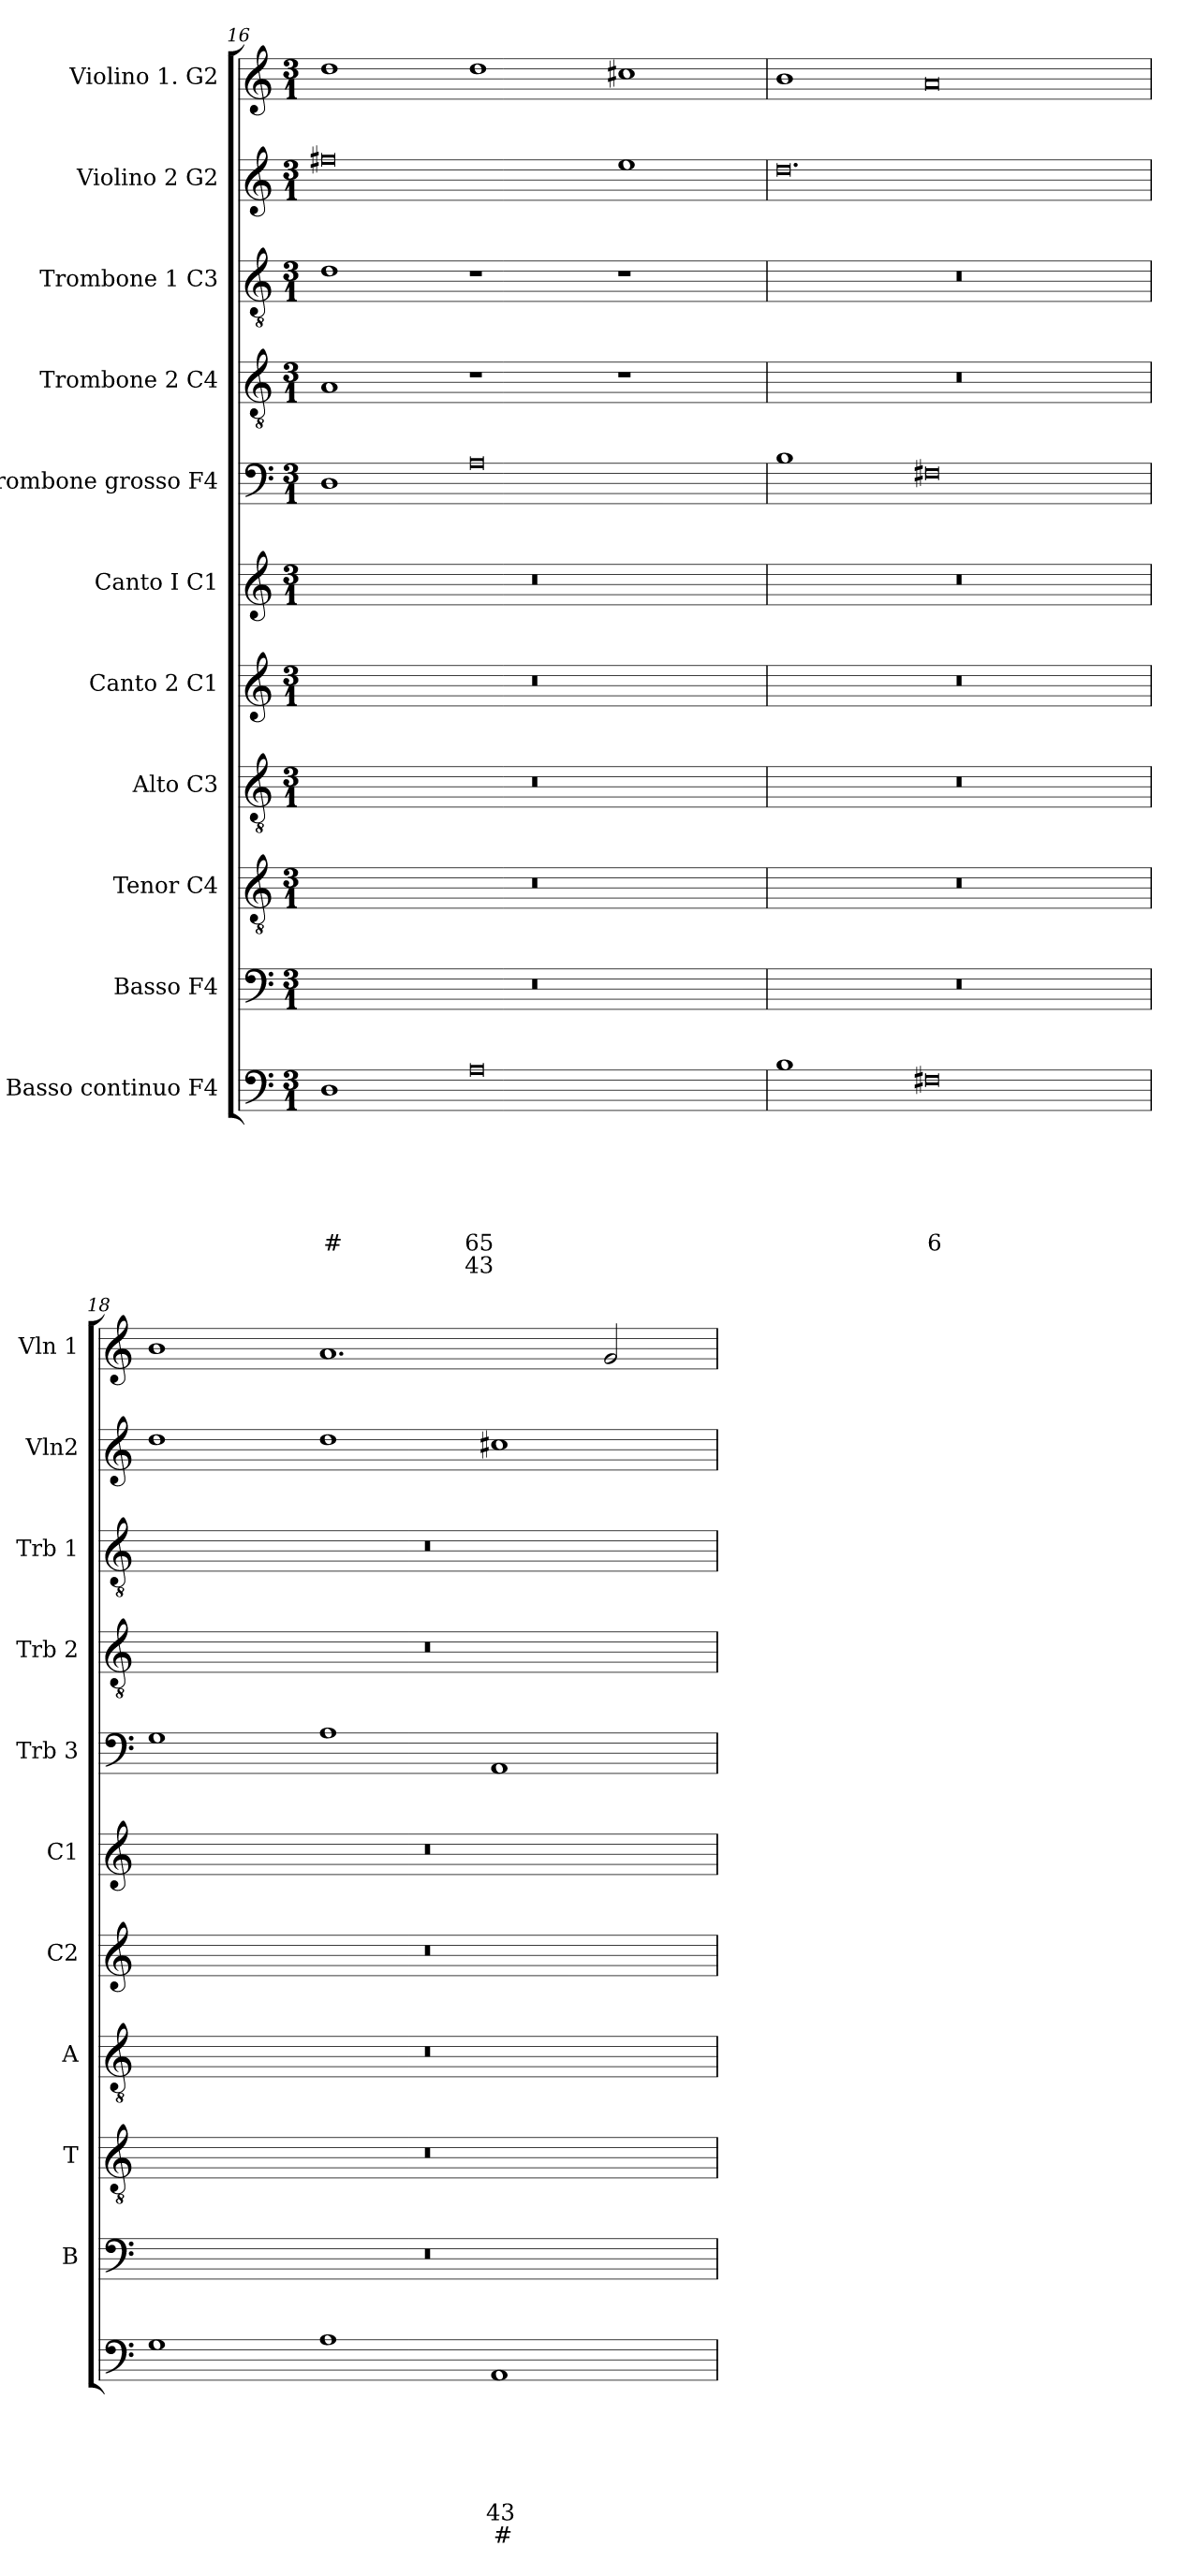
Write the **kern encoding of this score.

**kern	**text	**text	**text	**text	**text	**text	**text	**kern	**kern	**kern	**kern	**kern	**kern	**kern	**kern	**kern	**kern
*part11	*part11	*part11	*part11	*part11	*part11	*part11	*part11	*part10	*part9	*part8	*part7	*part6	*part5	*part4	*part3	*part2	*part1
*staff11	*staff11	*staff11	*staff11	*staff11	*staff11	*staff11	*staff11	*staff10	*staff9	*staff8	*staff7	*staff6	*staff5	*staff4	*staff3	*staff2	*staff1
*I"Basso continuo F4	*	*	*	*	*	*	*	*I"Basso F4	*I"Tenor C4	*I"Alto C3	*I"Canto 2 C1	*I"Canto I C1	*I"Trombone grosso F4	*I"Trombone 2 C4	*I"Trombone 1 C3	*I"Violino 2 G2	*I"Violino 1. G2
*	*	*	*	*	*	*	*	*I'B	*I'T	*I'A	*I'C2	*I'C1	*I'Trb 3	*I'Trb 2	*I'Trb 1	*I'Vln2	*I'Vln 1
*clefF4	*	*	*	*	*	*	*	*clefF4	*clefGv2	*clefGv2	*clefG2	*clefG2	*clefF4	*clefGv2	*clefGv2	*clefG2	*clefG2
*k[]	*	*	*	*	*	*	*	*k[]	*k[]	*k[]	*k[]	*k[]	*k[]	*k[]	*k[]	*k[]	*k[]
*C:	*	*	*	*	*	*	*	*C:	*C:	*C:	*C:	*C:	*C:	*C:	*C:	*C:	*C:
*M3/1	*	*	*	*	*	*	*	*M3/1	*M3/1	*M3/1	*M3/1	*M3/1	*M3/1	*M3/1	*M3/1	*M3/1	*M3/1
=16	=16	=16	=16	=16	=16	=16	=16	=16	=16	=16	=16	=16	=16	=16	=16	=16	=16
!	!	!	!	!	!	!LO:LY:b	!	!	!	!	!	!	!	!	!	!	!
1D	.	.	.	.	.	#	.	0.r	0.r	0.r	0.r	0.r	1D	1A	1d	0ff#X	1dd
!	!	!	!	!	!	!LO:LY:b	!LO:LY:b	!	!	!	!	!	!	!	!	!	!
0A	.	.	.	.	.	65	43	.	.	.	.	.	0A	1r	1r	.	1dd
.	.	.	.	.	.	.	.	.	.	.	.	.	.	1r	1r	1ee	1cc#X
=17	=17	=17	=17	=17	=17	=17	=17	=17	=17	=17	=17	=17	=17	=17	=17	=17	=17
1B	.	.	.	.	.	.	.	0.r	0.r	0.r	0.r	0.r	1B	0.r	0.r	0.dd	1b
!	!	!	!	!	!	!LO:LY:b	!	!	!	!	!	!	!	!	!	!	!
0F#X	.	.	.	.	.	6	.	.	.	.	.	.	0F#X	.	.	.	0a
!!LO:PB:g=z
=18	=18	=18	=18	=18	=18	=18	=18	=18	=18	=18	=18	=18	=18	=18	=18	=18	=18
1G	.	.	.	.	.	.	.	0.r	0.r	0.r	0.r	0.r	1G	0.r	0.r	1dd	1b
1A	.	.	.	.	.	.	.	.	.	.	.	.	1A	.	.	1dd	1.a
!	!	!	!	!	!	!LO:LY:b	!LO:LY:b	!	!	!	!	!	!	!	!	!	!
1AA	.	.	.	.	.	43	#	.	.	.	.	.	1AA	.	.	1cc#X	.
.	.	.	.	.	.	.	.	.	.	.	.	.	.	.	.	.	2g/
=	=	=	=	=	=	=	=	=	=	=	=	=	=	=	=	=	=
*-	*-	*-	*-	*-	*-	*-	*-	*-	*-	*-	*-	*-	*-	*-	*-	*-	*-
